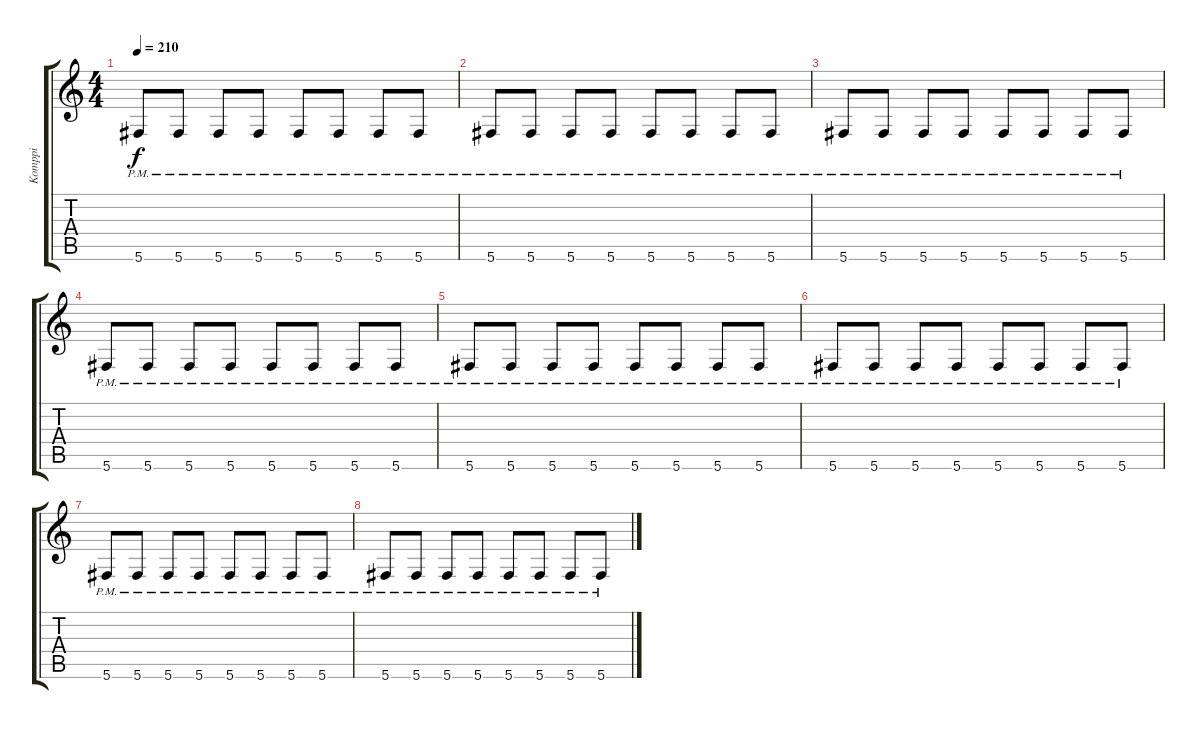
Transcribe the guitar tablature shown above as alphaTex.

\track ("Komppi" "Komppi") {instrument distortionguitar}
\staff {score tabs}
\tuning (Eb4 Bb3 Gb3 Db3 Ab2 Db2) {hide}
\ts (4 4)
\tempo 210
\clef g2
\ks c
5.6{pm}.8{dy f} 5.6{pm}.8 5.6{pm}.8 5.6{pm}.8 5.6{pm}.8 5.6{pm}.8 5.6{pm}.8 5.6{pm}.8 |
5.6{pm}.8 5.6{pm}.8 5.6{pm}.8 5.6{pm}.8 5.6{pm}.8 5.6{pm}.8 5.6{pm}.8 5.6{pm}.8 |
5.6{pm}.8 5.6{pm}.8 5.6{pm}.8 5.6{pm}.8 5.6{pm}.8 5.6{pm}.8 5.6{pm}.8 5.6{pm}.8 |
5.6{pm}.8 5.6{pm}.8 5.6{pm}.8 5.6{pm}.8 5.6{pm}.8 5.6{pm}.8 5.6{pm}.8 5.6{pm}.8 |
5.6{pm}.8 5.6{pm}.8 5.6{pm}.8 5.6{pm}.8 5.6{pm}.8 5.6{pm}.8 5.6{pm}.8 5.6{pm}.8 |
5.6{pm}.8 5.6{pm}.8 5.6{pm}.8 5.6{pm}.8 5.6{pm}.8 5.6{pm}.8 5.6{pm}.8 5.6{pm}.8 |
5.6{pm}.8 5.6{pm}.8 5.6{pm}.8 5.6{pm}.8 5.6{pm}.8 5.6{pm}.8 5.6{pm}.8 5.6{pm}.8 |
5.6{pm}.8 5.6{pm}.8 5.6{pm}.8 5.6{pm}.8 5.6{pm}.8 5.6{pm}.8 5.6{pm}.8 5.6{pm}.8
